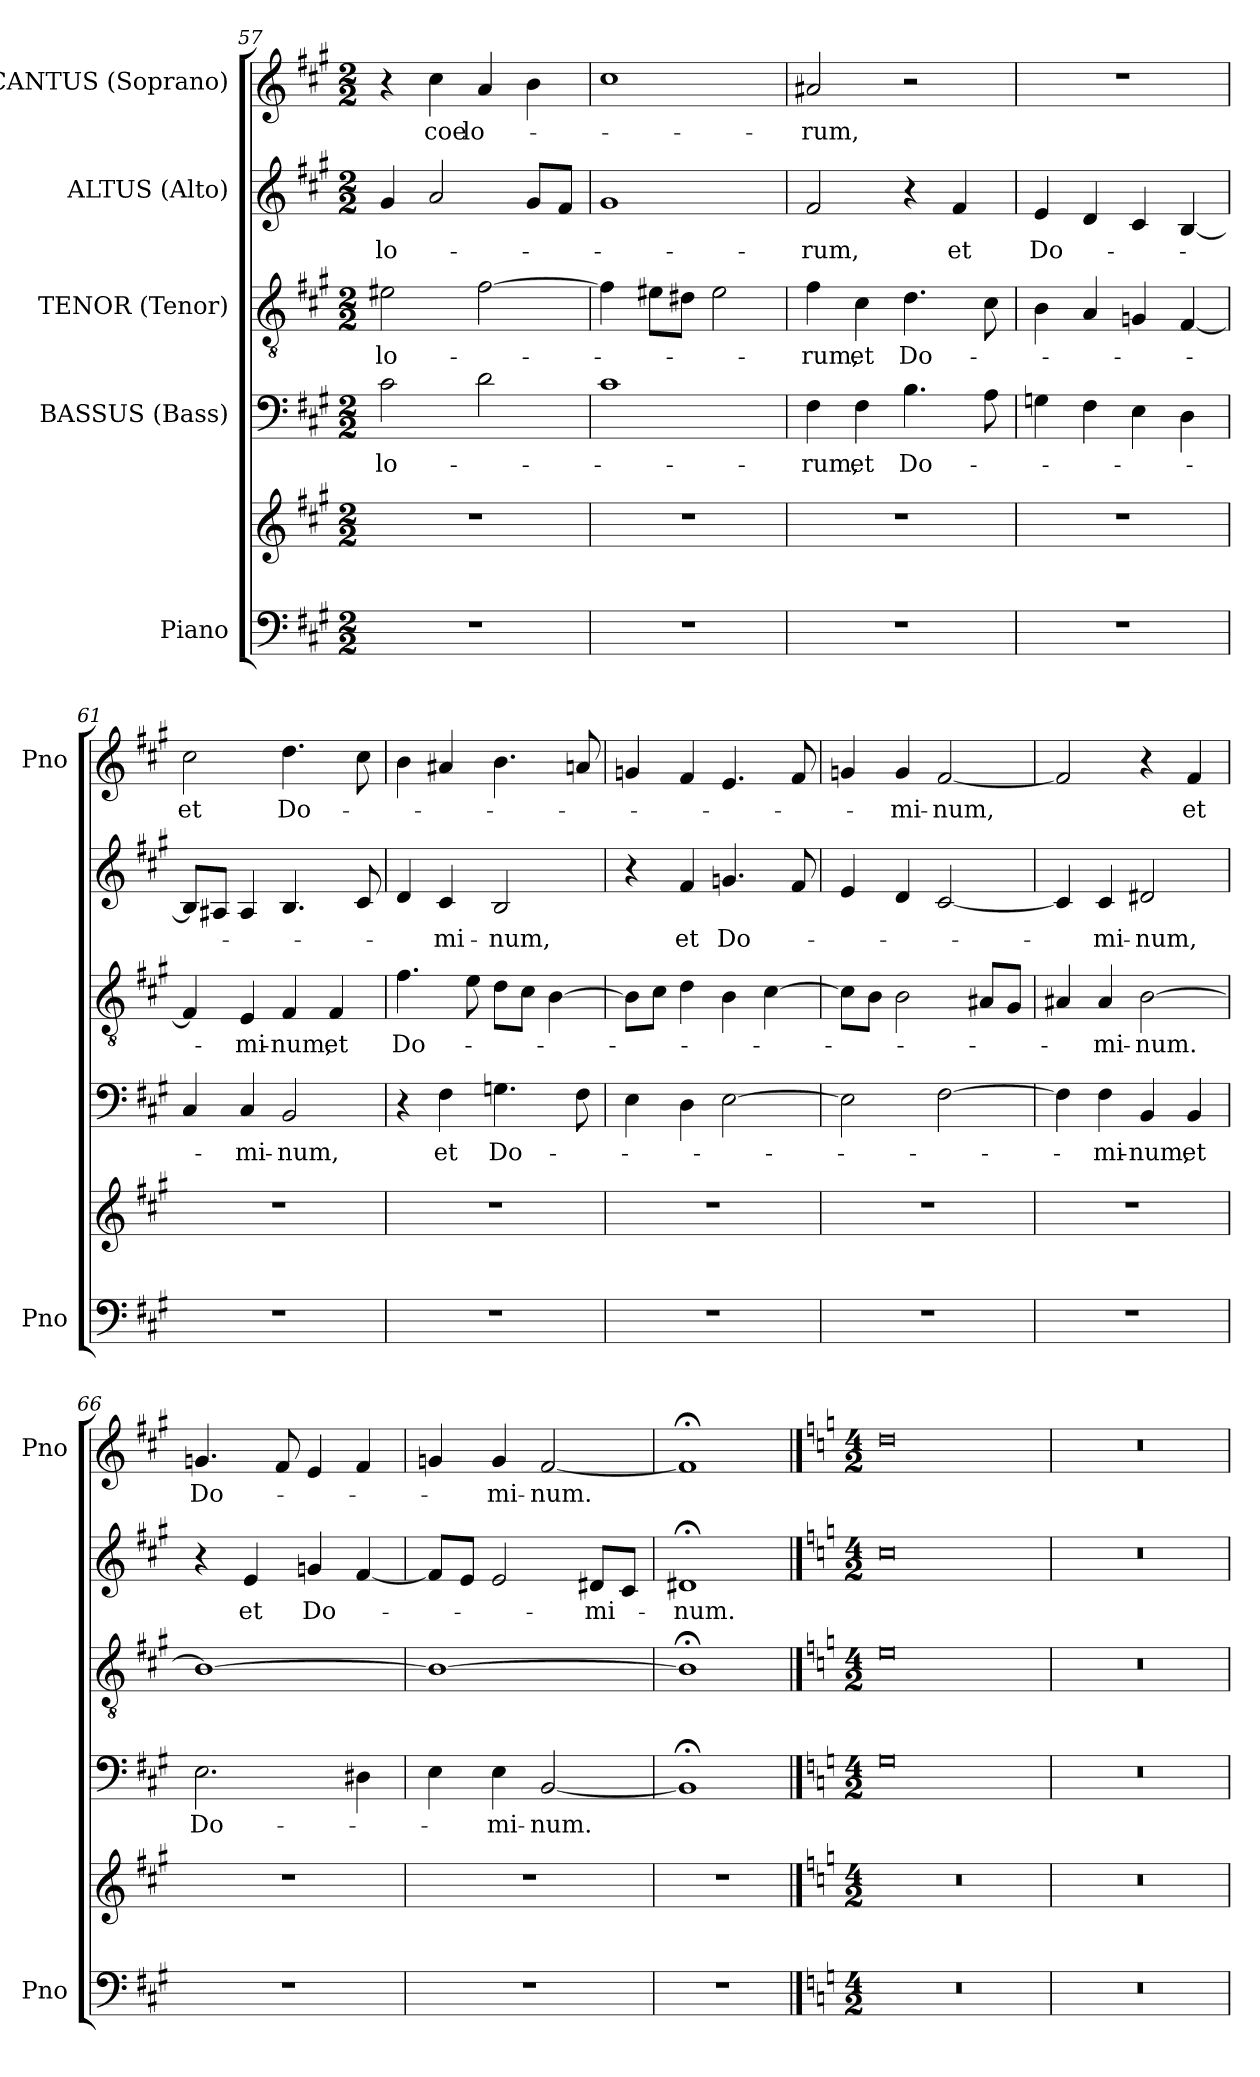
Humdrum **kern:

**kern	**kern	**kern	**text	**kern	**text	**kern	**text	**kern	**text
*part5	*part5	*part4	*part4	*part3	*part3	*part2	*part2	*part1	*part1
*staff6	*staff5	*staff4	*staff4	*staff3	*staff3	*staff2	*staff2	*staff1	*staff1
*I"Piano	*	*I"BASSUS (Bass)	*	*I"TENOR (Tenor)	*	*I"ALTUS (Alto)	*	*I"CANTUS (Soprano)	*
*I'Pno	*	*	*	*	*	*	*	*I'Pno	*
*clefF4	*clefG2	*clefF4	*	*clefGv2	*	*clefG2	*	*clefG2	*
*k[f#c#g#]	*k[f#c#g#]	*k[f#c#g#]	*	*k[f#c#g#]	*	*k[f#c#g#]	*	*k[f#c#g#]	*
*f#:	*f#:	*f#:	*	*f#:	*	*f#:	*	*f#:	*
*M2/2	*M2/2	*M2/2	*	*M2/2	*	*M2/2	*	*M2/2	*
=57	=57	=57	=57	=57	=57	=57	=57	=57	=57
1r	1r	2c#\	-lo-	2e#X\	-lo-	4g#/	-lo-	4r	.
.	.	.	.	.	.	2a/	.	4cc#\	coe-
.	.	2d\	.	[2f#\	.	.	.	4a/	-lo-
.	.	.	.	.	.	8g#/L	.	4b\	.
.	.	.	.	.	.	8f#/J	.	.	.
!!LO:LB:g=z
=58	=58	=58	=58	=58	=58	=58	=58	=58	=58
1r	1r	1c#	.	4f#\]	.	1g#	.	1cc#	.
.	.	.	.	8e#X\L	.	.	.	.	.
.	.	.	.	8d#X\J	.	.	.	.	.
.	.	.	.	2e#\	.	.	.	.	.
=59	=59	=59	=59	=59	=59	=59	=59	=59	=59
1r	1r	4F#\	-rum,	4f#\	-rum,	2f#/	-rum,	2a#X/	-rum,
.	.	4F#\	et	4c#\	et	.	.	.	.
.	.	4.B\	Do-	4.d\	Do-	4r	.	2r	.
.	.	.	.	.	.	4f#/	et	.	.
.	.	8A\	.	8c#\	.	.	.	.	.
=60	=60	=60	=60	=60	=60	=60	=60	=60	=60
1r	1r	4Gn\	.	4B\	.	4e/	Do-	1r	.
.	.	4F#\	.	4A/	.	4d/	.	.	.
.	.	4E\	.	4Gn/	.	4c#/	.	.	.
.	.	4D\	.	[4F#/	.	[4B/	.	.	.
=61	=61	=61	=61	=61	=61	=61	=61	=61	=61
1r	1r	4C#/	.	4F#/]	.	8B/L]	.	2cc#\	et
.	.	.	.	.	.	8A#X/J	.	.	.
.	.	4C#/	-mi-	4E/	-mi-	4A#/	.	.	.
.	.	2BB/	-num,	4F#/	-num,	4.B/	.	4.dd\	Do-
.	.	.	.	4F#/	et	.	.	.	.
.	.	.	.	.	.	8c#/	.	8cc#\	.
=62	=62	=62	=62	=62	=62	=62	=62	=62	=62
1r	1r	4r	.	4.f#\	Do-	4d/	.	4b\	.
.	.	4F#\	et	.	.	4c#/	-mi-	4a#X/	.
.	.	.	.	8e\	.	.	.	.	.
.	.	4.Gn\	Do-	8d\L	.	2B/	-num,	4.b\	.
.	.	.	.	8c#\J	.	.	.	.	.
.	.	.	.	[4B\	.	.	.	.	.
.	.	8F#\	.	.	.	.	.	8an/	.
!!LO:LB:g=z
=63	=63	=63	=63	=63	=63	=63	=63	=63	=63
1r	1r	4E\	.	8B\L]	.	4r	.	4gn/	.
.	.	.	.	8c#\J	.	.	.	.	.
.	.	4D\	.	4d\	.	4f#/	et	4f#/	.
.	.	[2E\	.	4B\	.	4.gn/	Do-	4.e/	.
.	.	.	.	[4c#\	.	.	.	.	.
.	.	.	.	.	.	8f#/	.	8f#/	.
=64	=64	=64	=64	=64	=64	=64	=64	=64	=64
1r	1r	2E\]	.	8c#\L]	.	4e/	.	4gn/	.
.	.	.	.	8B\J	.	.	.	.	.
.	.	.	.	2B\	.	4d/	.	4g/	-mi-
.	.	[2F#\	.	.	.	[2c#/	.	[2f#/	-num,
.	.	.	.	8A#X/L	.	.	.	.	.
.	.	.	.	8G#/J	.	.	.	.	.
=65	=65	=65	=65	=65	=65	=65	=65	=65	=65
1r	1r	4F#\]	.	4A#X/	.	4c#/]	.	2f#/]	.
.	.	4F#\	-mi-	4A#/	-mi-	4c#/	-mi-	.	.
.	.	4BB/	-num,	[2B\	-num.	2d#X/	-num,	4r	.
.	.	4BB/	et	.	.	.	.	4f#/	et
=66	=66	=66	=66	=66	=66	=66	=66	=66	=66
1r	1r	2.E\	Do-	1B_	.	4r	.	4.gn/	Do-
.	.	.	.	.	.	4e/	et	.	.
.	.	.	.	.	.	.	.	8f#/	.
.	.	.	.	.	.	4gn/	Do-	4e/	.
.	.	4D#X\	.	.	.	[4f#/	.	4f#/	.
=67	=67	=67	=67	=67	=67	=67	=67	=67	=67
1r	1r	4E\	.	1B_	.	8f#/L]	.	4gn/	.
.	.	.	.	.	.	8e/J	.	.	.
.	.	4E\	-mi-	.	.	2e/	.	4g/	-mi-
.	.	[2BB/	-num.	.	.	.	.	[2f#/	-num.
.	.	.	.	.	.	8d#X/L	-mi-	.	.
.	.	.	.	.	.	8c#/J	.	.	.
=68	=68	=68	=68	=68	=68	=68	=68	=68	=68
1r	1r	1BB;<]	.	1B;<]	.	1d#X;<	-num.	1f#;<]	.
!!LO:PB:g=z
==69	==69	==69	==69	==69	==69	==69	==69	==69	==69
*k[]	*k[]	*k[]	*	*k[]	*	*k[]	*	*k[]	*
*a:	*a:	*a:	*	*a:	*	*a:	*	*a:	*
*M4/2	*M4/2	*M4/2	*	*M4/2	*	*M4/2	*	*M4/2	*
0r	0r	0G	.	0e	.	0cc	.	0dd	.
=70	=70	=70	=70	=70	=70	=70	=70	=70	=70
0r	0r	0r	.	0r	.	0r	.	0r	.
=	=	=	=	=	=	=	=	=	=
*-	*-	*-	*-	*-	*-	*-	*-	*-	*-
